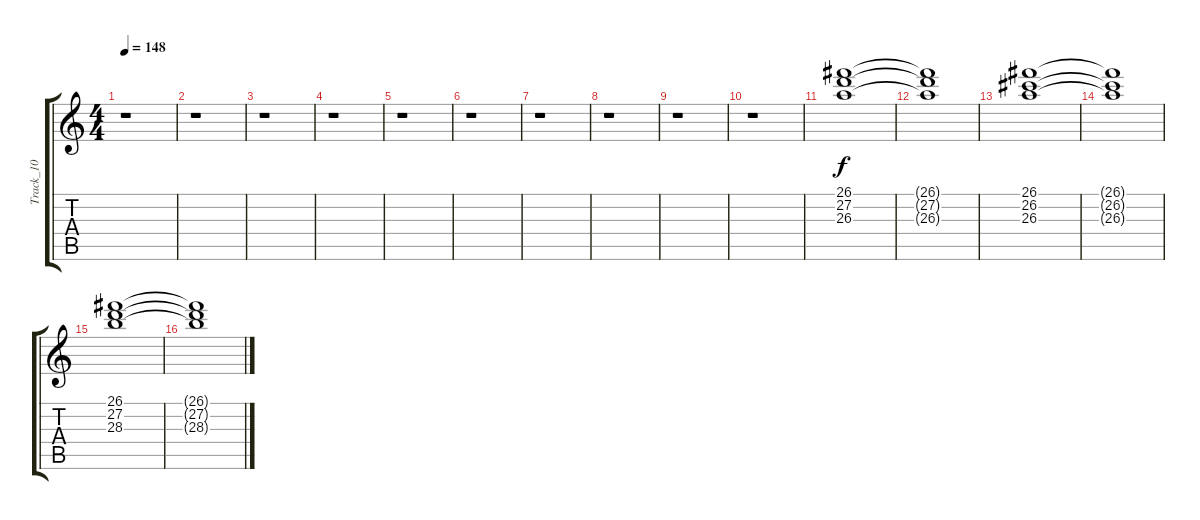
\track ("Track_10" "Track_10") {instrument drawbarorgan}
\staff {score tabs}
\tuning (E4 B3 G3 D3 A2 E2) {hide}
\ts (4 4)
\tempo 148
\clef g2
\ks c
r.1{dy f} |
r.1 |
r.1 |
r.1 |
r.1 |
r.1 |
r.1 |
r.1 |
r.1 |
r.1 |
(26.1 27.2 26.3).1 |
(26.1{t} 27.2{t} 26.3{t}).1 |
(26.1 26.2 26.3).1 |
(26.1{t} 26.2{t} 26.3{t}).1 |
(26.1 27.2 28.3).1 |
(26.1{t} 27.2{t} 28.3{t}).1
